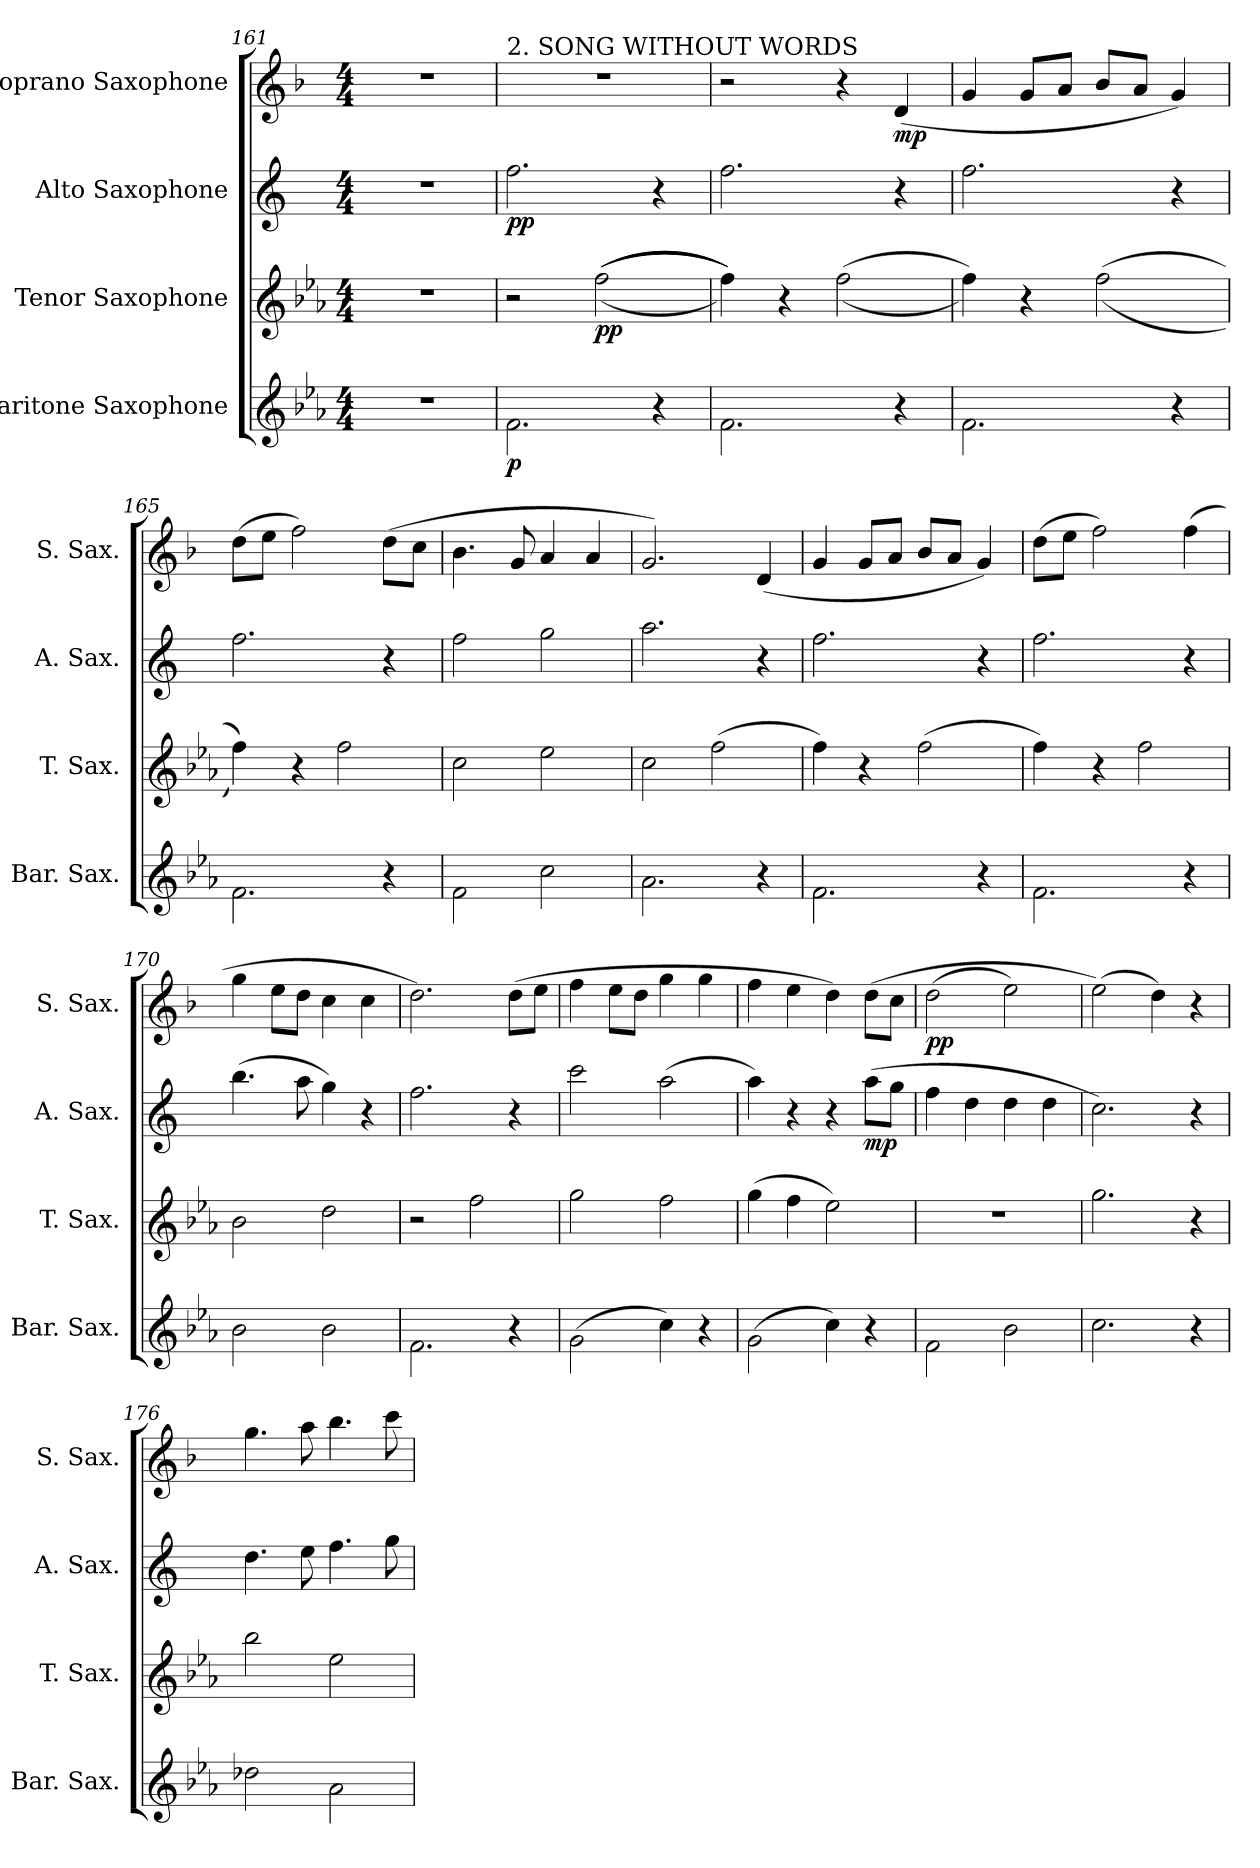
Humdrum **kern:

**kern	**dynam	**kern	**dynam	**kern	**dynam	**kern	**dynam
*part4	*part4	*part3	*part3	*part2	*part2	*part1	*part1
*staff4	*staff4	*staff3	*staff3	*staff2	*staff2	*staff1	*staff1
*I"Baritone Saxophone	*	*I"Tenor Saxophone	*	*I"Alto Saxophone	*	*I"Soprano Saxophone	*
*I'Bar. Sax.	*	*I'T. Sax.	*	*I'A. Sax.	*	*I'S. Sax.	*
!!LO:PB:g=z
*clefG2	*	*clefG2	*	*clefG2	*	*clefG2	*
*ITrd12c21	*	*ITrd8c14	*	*ITrd5c9	*	*ITrd1c2	*
*k[b-e-a-]	*	*k[b-e-a-]	*	*k[b-e-a-]	*	*k[b-e-a-]	*
*M4/4	*	*M4/4	*	*M4/4	*	*M4/4	*
*MM30	*	*MM30	*	*MM30	*	*MM30	*
=161	=161	=161	=161	=161	=161	=161	=161
1r	.	1r	.	1r	.	1r	.
=162	=162	=162	=162	=162	=162	=162	=162
*	*	*	*	*	*	*MM60	*
!	!	!	!	!	!	!LO:TX:a:t=2. SONG WITHOUT WORDS	!
!	!LO:DY:b	!	!	!	!LO:DY:b	!	!
2.F\	p	2r	.	2.a-\	pp	1r	.
!	!	!	!LO:DY:b	!	!	!	!
.	.	((((2f\	pp	.	.	.	.
4r	.	.	.	4r	.	.	.
=163	=163	=163	=163	=163	=163	=163	=163
2.F\	.	4f\))))	.	2.a-\	.	2r	.
.	.	4r	.	.	.	.	.
.	.	((2f\	.	.	.	4r	.
!	!	!	!	!	!	!	!LO:DY:b
4r	.	.	.	4r	.	(4c/	mp
=164	=164	=164	=164	=164	=164	=164	=164
2.F\	.	4f\))	.	2.a-\	.	4f/	.
.	.	4r	.	.	.	8f/L	.
.	.	.	.	.	.	8g/J	.
.	.	((2f\	.	.	.	8a-/L	.
.	.	.	.	.	.	8g/J	.
4r	.	.	.	4r	.	4f/)	.
=165	=165	=165	=165	=165	=165	=165	=165
2.F\	.	4f\))	.	2.a-\	.	(8cc\L	.
.	.	.	.	.	.	8dd\J	.
.	.	4r	.	.	.	2ee-\)	.
.	.	2f\	.	.	.	.	.
4r	.	.	.	4r	.	(8cc\L	.
.	.	.	.	.	.	8b-\J	.
=166	=166	=166	=166	=166	=166	=166	=166
2F\	.	2c\	.	2a-\	.	4.a-\	.
.	.	.	.	.	.	8f/	.
2c\	.	2e-\	.	2b-\	.	4g/	.
.	.	.	.	.	.	4g/	.
=167	=167	=167	=167	=167	=167	=167	=167
2.A-\	.	2c\	.	2.cc\	.	2.f/)	.
.	.	(2f\	.	.	.	.	.
4r	.	.	.	4r	.	(4c/	.
=168	=168	=168	=168	=168	=168	=168	=168
2.F\	.	4f\)	.	2.a-\	.	4f/	.
.	.	4r	.	.	.	8f/L	.
.	.	.	.	.	.	8g/J	.
.	.	(2f\	.	.	.	8a-/L	.
.	.	.	.	.	.	8g/J	.
4r	.	.	.	4r	.	4f/)	.
!!LO:LB:g=z
=169	=169	=169	=169	=169	=169	=169	=169
2.F\	.	4f\)	.	2.a-\	.	(8cc\L	.
.	.	.	.	.	.	8dd\J	.
.	.	4r	.	.	.	2ee-\)	.
.	.	2f\	.	.	.	.	.
4r	.	.	.	4r	.	(4ee-\	.
=170	=170	=170	=170	=170	=170	=170	=170
2B-\	.	2B-\	.	(4.dd\	.	4ff\	.
.	.	.	.	.	.	8dd\L	.
.	.	.	.	8cc\	.	8cc\J	.
2B-\	.	2d\	.	4b-\)	.	4b-\	.
.	.	.	.	4r	.	4b-\	.
=171	=171	=171	=171	=171	=171	=171	=171
2.F\	.	2r	.	2.a-\	.	2.cc\)	.
.	.	2f\	.	.	.	.	.
4r	.	.	.	4r	.	(8cc\L	.
.	.	.	.	.	.	8dd\J	.
=172	=172	=172	=172	=172	=172	=172	=172
(2G\	.	2g\	.	2ee-\	.	4ee-\	.
.	.	.	.	.	.	8dd\L	.
.	.	.	.	.	.	8cc\J	.
4c\)	.	2f\	.	(2cc\	.	4ff\	.
4r	.	.	.	.	.	4ff\	.
=173	=173	=173	=173	=173	=173	=173	=173
(2G\	.	(4g\	.	4cc\)	.	4ee-\	.
.	.	4f\	.	4r	.	4dd\	.
4c\)	.	2e-\)	.	4r	.	4cc\)	.
!	!	!	!	!	!LO:DY:b	!	!
4r	.	.	.	(8cc\L	mp	(8cc\L	.
.	.	.	.	8b-\J	.	8b-\J	.
=174	=174	=174	=174	=174	=174	=174	=174
!	!	!	!	!	!	!	!LO:DY:b
2F\	.	1r	.	4a-\	.	(2cc\	pp
.	.	.	.	4f\	.	.	.
2B-\	.	.	.	4f\	.	2dd\)	.
.	.	.	.	4f\	.	.	.
=175	=175	=175	=175	=175	=175	=175	=175
2.c\	.	2.g\	.	2.e-\)	.	(2dd\)	.
.	.	.	.	.	.	4cc\)	.
4r	.	4r	.	4r	.	4r	.
=176	=176	=176	=176	=176	=176	=176	=176
2d-X\	.	2b-\	.	4.f\	.	4.ff\	.
.	.	.	.	8g\	.	8gg\	.
2A-\	.	2e-\	.	4.a-\	.	4.aa-\	.
.	.	.	.	8b-\	.	8bb-\	.
=	=	=	=	=	=	=	=
*-	*-	*-	*-	*-	*-	*-	*-
